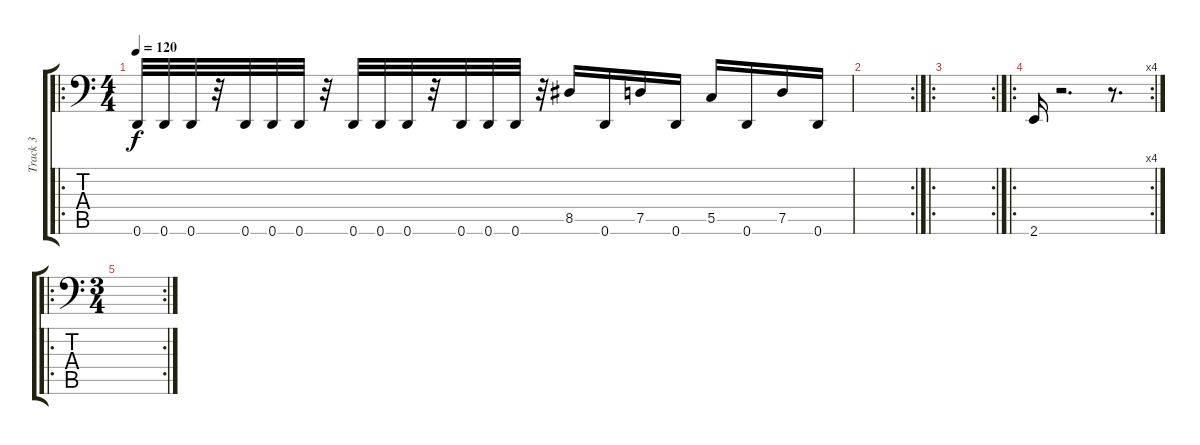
\track ("Track 3" "Track 3") {instrument electricbasspick}
\staff {score tabs}
\tuning (D3 A2 F2 C2 G1 D1) {hide}
\ro
\ts (4 4)
\tempo 120
\clef f4
\ks c
0.6.32{dy f instrument electricbasspick} 0.6.32 0.6.32 r.32 0.6.32 0.6.32 0.6.32 r.32 0.6.32 0.6.32 0.6.32 r.32 0.6.32 0.6.32 0.6.32 r.32 8.5.16 0.6.16 7.5.16 0.6.16 5.5.16 0.6.16 7.5.16 0.6.16 |
\rc 2
|
\ro
\rc 2
|
\ro
\rc 4
2.6.16 r.2{d} r.8{d} |
\ro
\rc 2
\ts (3 4)
